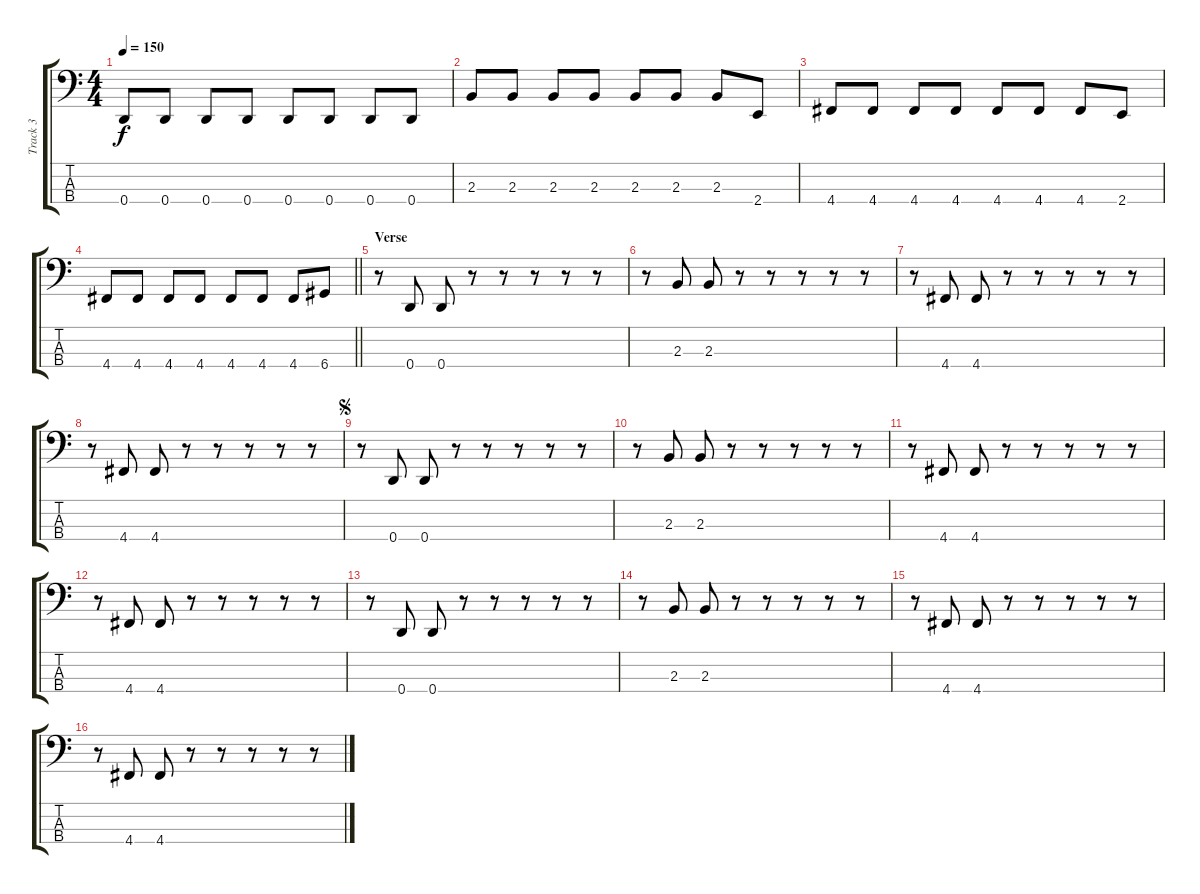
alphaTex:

\track ("Track 3" "Track 3") {instrument electricbassfinger}
\staff {score tabs}
\tuning (G2 D2 A1 D1) {hide}
\ts (4 4)
\tempo 150
\clef f4
\ks c
0.4.8{dy f} 0.4.8 0.4.8 0.4.8 0.4.8 0.4.8 0.4.8 0.4.8 |
2.3.8 2.3.8 2.3.8 2.3.8 2.3.8 2.3.8 2.3.8 2.4.8 |
4.4.8 4.4.8 4.4.8 4.4.8 4.4.8 4.4.8 4.4.8 2.4.8 |
\barLineRight lightlight
4.4.8 4.4.8 4.4.8 4.4.8 4.4.8 4.4.8 4.4.8 6.4.8 |
\section ("" "Verse")
r.8 0.4.8 0.4.8 r.8 r.8 r.8 r.8 r.8 |
r.8 2.3.8 2.3.8 r.8 r.8 r.8 r.8 r.8 |
r.8 4.4.8 4.4.8 r.8 r.8 r.8 r.8 r.8 |
r.8 4.4.8 4.4.8 r.8 r.8 r.8 r.8 r.8 |
\jump segno
r.8 0.4.8 0.4.8 r.8 r.8 r.8 r.8 r.8 |
r.8 2.3.8 2.3.8 r.8 r.8 r.8 r.8 r.8 |
r.8 4.4.8 4.4.8 r.8 r.8 r.8 r.8 r.8 |
r.8 4.4.8 4.4.8 r.8 r.8 r.8 r.8 r.8 |
r.8 0.4.8 0.4.8 r.8 r.8 r.8 r.8 r.8 |
r.8 2.3.8 2.3.8 r.8 r.8 r.8 r.8 r.8 |
r.8 4.4.8 4.4.8 r.8 r.8 r.8 r.8 r.8 |
r.8 4.4.8 4.4.8 r.8 r.8 r.8 r.8 r.8
